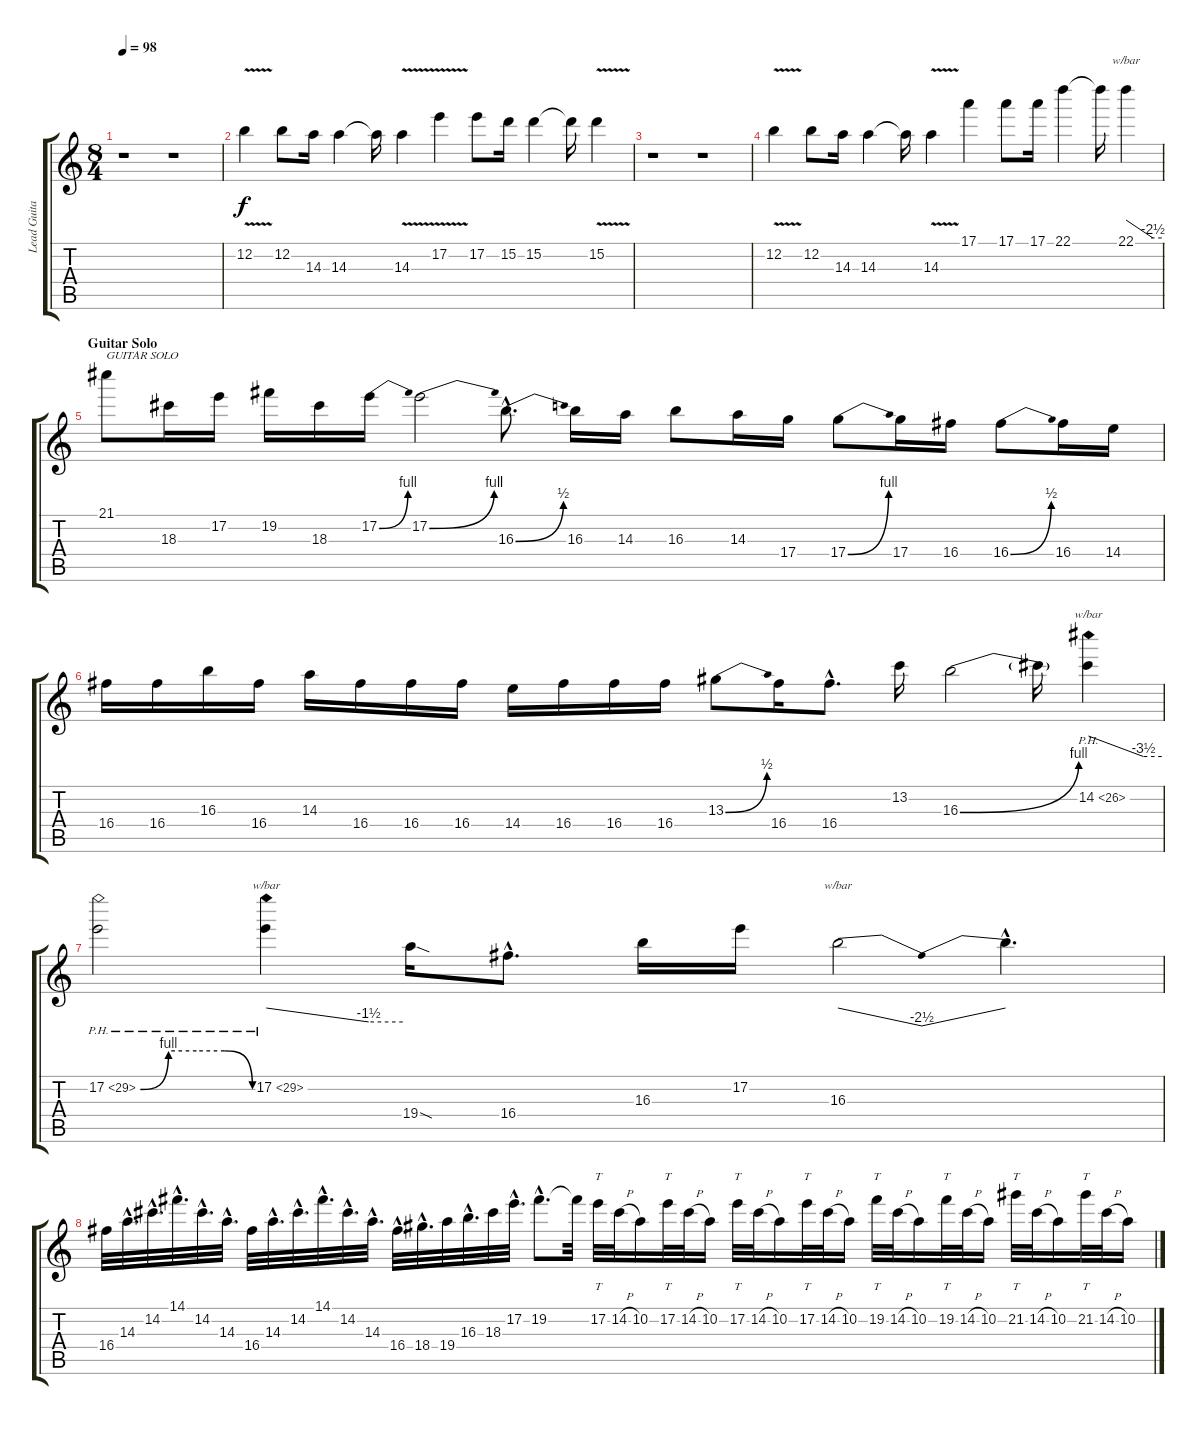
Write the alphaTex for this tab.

\track ("Lead Guitar" "Lead Guita") {instrument overdrivenguitar}
\staff {score tabs}
\tuning (E4 B3 G3 D3 A2 E2) {hide}
\ts (8 4)
\tempo 98
\clef g2
\ks c
r.1{dy f} r.1 |
12.2{v}.4 12.2.8 14.3.16 14.3.4 14.3{t}.16 14.3{v}.4 17.2{v}.4 17.2.8 15.2.16 15.2.4 15.2{t}.16 15.2{v}.4 |
r.1 r.1 |
12.2{v}.4 12.2.8 14.3.16 14.3.4 14.3{t}.16 14.3{v}.4 17.1.4 17.1.8 17.1.16 22.1.4 22.1{t}.16 22.1.4{tbe (custom default 0 0 45 -10 60 -10)} |
\section ("" "Guitar Solo")
21.1.8{txt "GUITAR SOLO"} 18.3.16 17.2.16 19.2.16 18.3.16 17.2{be (bend 0 0 60 4)}.16 17.2{be (bend 0 0 60 4)}.2 16.3{be (bend 0 0 60 2) hac}.8{d} 16.3.16 14.3.16 16.3.8 14.3.16 17.4.16 17.4{be (bend 0 0 60 4)}.8 17.4.16 16.4.16 16.4{be (bend 0 0 60 2)}.8 16.4.16 14.4.16 |
16.4.16 16.4.16 16.3.16 16.4.16 14.3.16 16.4.16 16.4.16 16.4.16 14.4.16 16.4.16 16.4.16 16.4.16 13.3{be (bend 0 0 60 2)}.8 16.4.16 16.4{hac}.8{d} 13.2.16 16.3{be (bend 0 0 60 4)}.2 16.3{t}.16 14.2{ph 12}.4{tbe (custom default 0 0 45 -14 60 -14)} |
17.2{be (custom 0 0 15 4 30 4 45 4 60 0) ph 12}.2 17.2{ph 12}.4{tbe (custom default 0 0 45 -6 60 -6)} 19.4{sod}.16 16.4{hac}.8{d} 16.3.16 17.2.16 16.3.2{tbe (dip default 0 0 30 -10 60 0)} 16.3{hac t}.4{d} |
16.4.32 14.3{hac}.32{d} 14.2{hac}.32{d} 14.1{hac}.32{d} 14.2{hac}.32{d} 14.3{hac}.32{d} 16.4.32 14.3{hac}.32{d} 14.2{hac}.32{d} 14.1{hac}.32{d} 14.2{hac}.32{d} 14.3{hac}.32{d} 16.4{hac}.32{d} 18.4{hac}.32{d} 19.4.32 16.3{hac}.32{d} 18.3.32 17.2{hac}.32{d} 19.2{hac}.8{d} 19.2{t}.32 17.2.32{tt} 14.2{h}.32 10.2.16 17.2.32{tt} 14.2{h}.32 10.2.16 17.2.32{tt} 14.2{h}.32 10.2.16 17.2.32{tt} 14.2{h}.32 10.2.16 19.2.32{tt} 14.2{h}.32 10.2.16 19.2.32{tt} 14.2{h}.32 10.2.16 21.2.32{tt} 14.2{h}.32 10.2.16 21.2.32{tt} 14.2{h}.32 10.2.16
